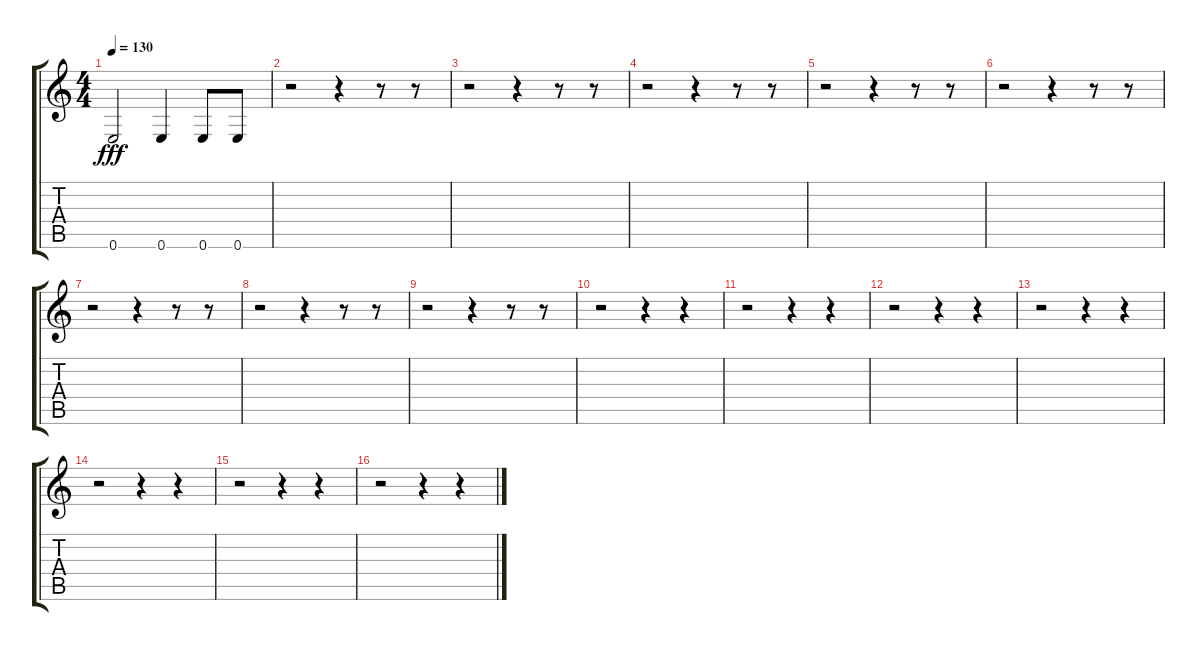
\track "" {instrument electricbasspick}
\staff {score tabs}
\tuning (E4 B3 G3 D3 A2 E2) {hide}
\ts (4 4)
\tempo 130
\clef g2
\ks c
0.6.2{dy fff} 0.6.4 0.6.8 0.6.8 |
r.2 r.4 r.8 r.8 |
r.2 r.4 r.8 r.8 |
r.2 r.4 r.8 r.8 |
r.2 r.4 r.8 r.8 |
r.2 r.4 r.8 r.8 |
r.2 r.4 r.8 r.8 |
r.2 r.4 r.8 r.8 |
r.2 r.4 r.8 r.8 |
r.2 r.4 r.4 |
r.2 r.4 r.4 |
r.2 r.4 r.4 |
r.2 r.4 r.4 |
r.2 r.4 r.4 |
r.2 r.4 r.4 |
r.2 r.4 r.4
